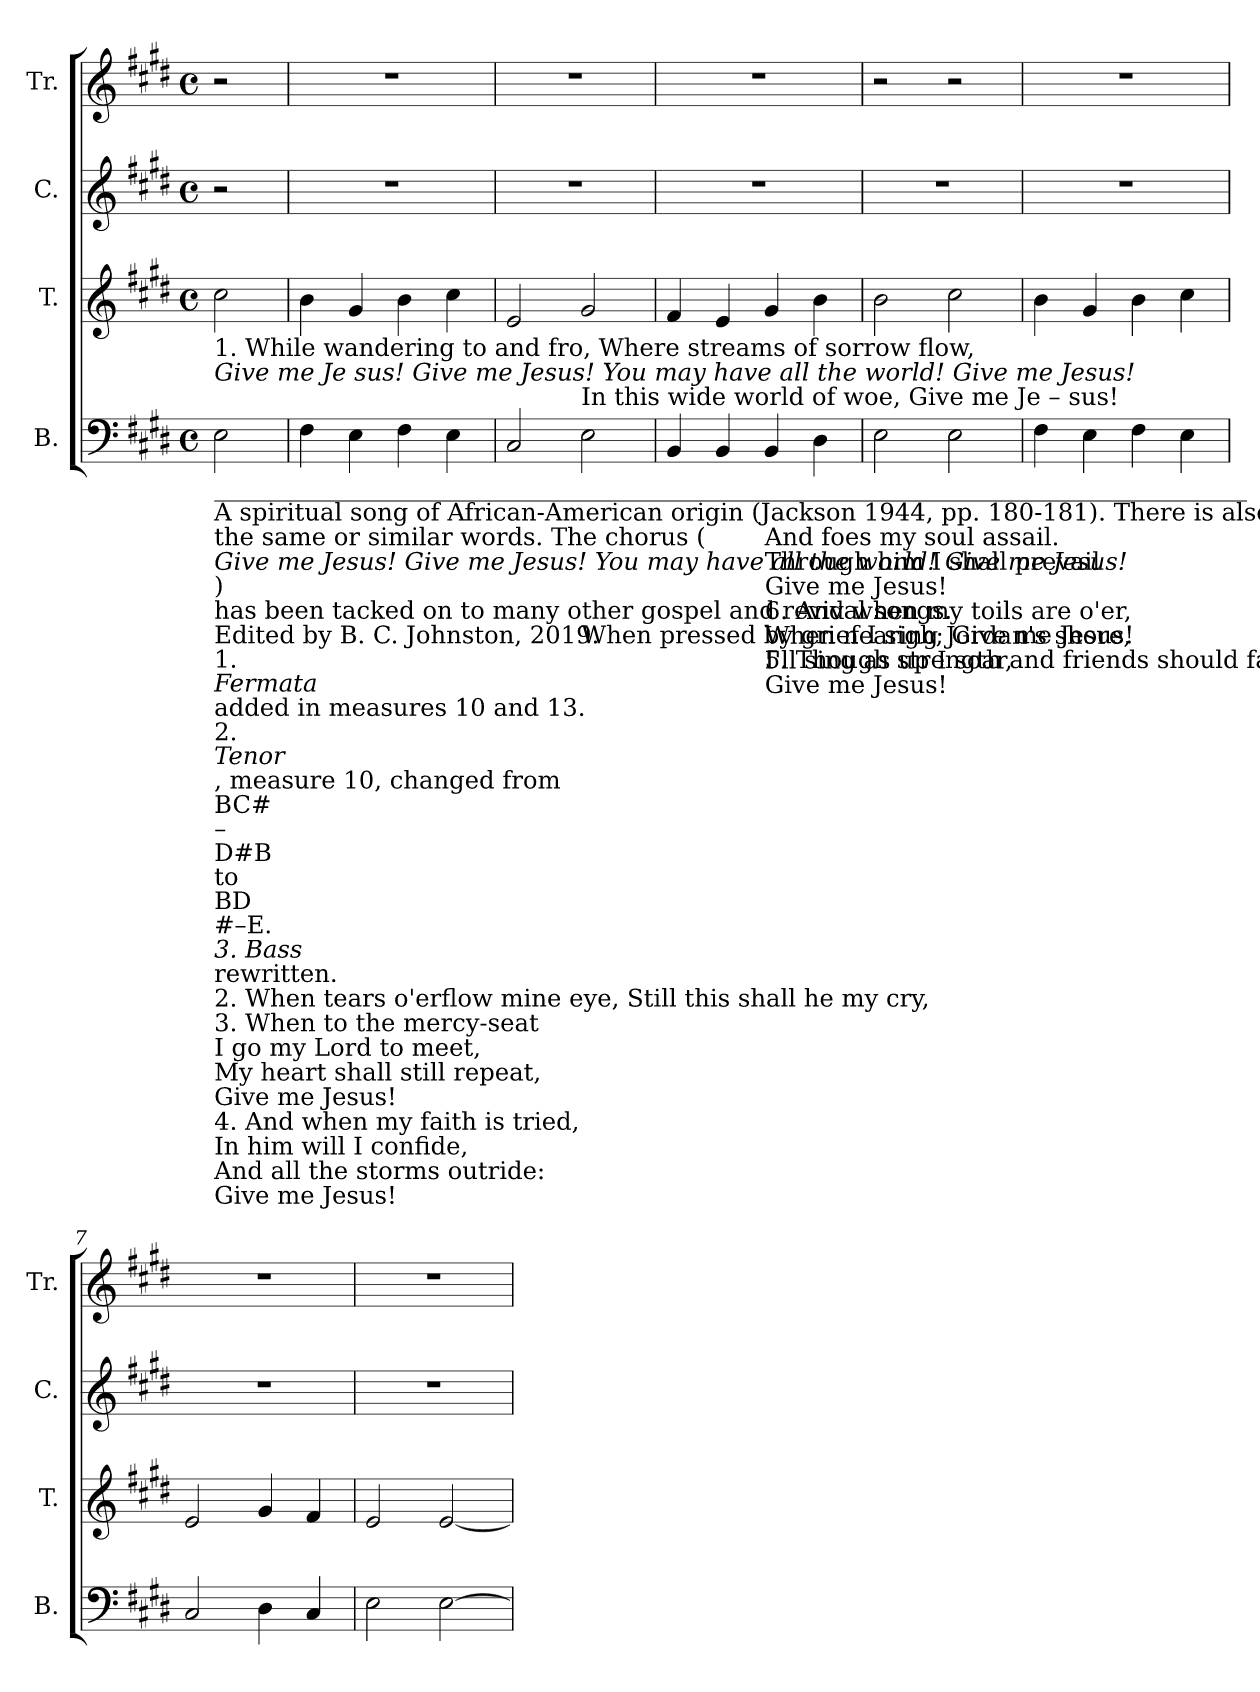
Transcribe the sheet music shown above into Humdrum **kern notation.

**kern	**kern	**kern	**kern
*part4	*part3	*part2	*part1
*staff4	*staff3	*staff2	*staff1
*I"B.	*I"T.	*I"C.	*I"Tr.
*I'B.	*I'T.	*I'C.	*I'Tr.
*clefF4	*clefG2	*clefG2	*clefG2
*k[f#c#g#d#]	*k[f#c#g#d#]	*k[f#c#g#d#]	*k[f#c#g#d#]
*M4/4	*M4/4	*M4/4	*M4/4
*met(c)	*met(c)	*met(c)	*met(c)
*MM90	*MM90	*MM90	*MM90
=1	=1	=1	=1
!	!LO:TX:b:t=1. While wandering to and fro,                   Where streams of sorrow flow,	!	!
!	!LO:TX:b:i:t=Give me Je sus! Give me Jesus! You may have all  the world!  Give me Jesus!	!	!
!LO:TX:b:t=_____________________________________________________________________________________	!	!	!
!LO:TX:b:t=A spiritual song of African-American origin (Jackson 1944, pp. 180-181).  There is also a different hymn-tune using	!	!	!
!LO:TX:b:t=the same or similar words. The chorus (	!	!	!
!LO:TX:b:i:t=Give me Jesus! Give me Jesus! You may have all the world! Give me Jesus!	!	!	!
!LO:TX:b:t=)	!	!	!
!LO:TX:b:t=has been tacked on to many other gospel and revival songs.	!	!	!
!LO:TX:b:t=Edited by B. C. Johnston, 2019.	!	!	!
!LO:TX:b:t=1.	!	!	!
!LO:TX:b:i:t=Fermata	!	!	!
!LO:TX:b:t=added in measures 10 and 13.	!	!	!
!LO:TX:b:t=2.	!	!	!
!LO:TX:b:i:t=Tenor	!	!	!
!LO:TX:b:t=, measure 10, changed from	!	!	!
!LO:TX:b:t=BC#	!	!	!
!LO:TX:b:t=–	!	!	!
!LO:TX:b:t=D#B	!	!	!
!LO:TX:b:t=to	!	!	!
!LO:TX:b:t=BD	!	!	!
!LO:TX:b:t=#–E.	!	!	!
!LO:TX:b:i:t=3. Bass	!	!	!
!LO:TX:b:t=rewritten.	!	!	!
!LO:TX:b:t=2. When tears o'erflow mine eye,             Still this shall he my cry,	!	!	!
!LO:TX:b:t=3. When to the mercy-seat	!	!	!
!LO:TX:b:t=I go my Lord to meet,	!	!	!
!LO:TX:b:t=My heart shall still repeat,	!	!	!
!LO:TX:b:t=Give me Jesus!	!	!	!
!LO:TX:b:t=4. And when my faith is tried,	!	!	!
!LO:TX:b:t=In him will I confide,	!	!	!
!LO:TX:b:t=And all the storms outride&colon;	!	!	!
!LO:TX:b:t=Give me Jesus!	!	!	!
2E\	2cc#\	2r	2r
=2	=2	=2	=2
4F#\	4b\	1r	1r
4E\	4g#/	.	.
4F#\	4b\	.	.
4E\	4cc#\	.	.
=3	=3	=3	=3
2C#/	2e/	1r	1r
!	!LO:TX:b:t=In this wide world of woe,              Give me  Je – sus!	!	!
!LO:TX:b:t=When pressed by grief I sigh;              Give me Jesus!	!	!	!
2E\	2g#/	.	.
=4	=4	=4	=4
4BB/	4f#/	1r	1r
4BB/	4e/	.	.
!LO:TX:b:t=5. Though strength and friends should fail,	!	!	!
!LO:TX:b:t=And foes my soul assail.	!	!	!
!LO:TX:b:t=Through him I shall prevail	!	!	!
!LO:TX:b:t=Give me Jesus!	!	!	!
!LO:TX:b:t=6. And when my toils are o'er,	!	!	!
!LO:TX:b:t=When nearing Jordan's shore,	!	!	!
!LO:TX:b:t=I'll sing as up I soar,	!	!	!
!LO:TX:b:t=Give me Jesus!	!	!	!
4BB/	4g#/	.	.
4D#\	4b\	.	.
=5	=5	=5	=5
2E\	2b\	1r	2r
2E\	2cc#\	.	2r
=6	=6	=6	=6
4F#\	4b\	1r	1r
4E\	4g#/	.	.
4F#\	4b\	.	.
4E\	4cc#\	.	.
=7	=7	=7	=7
2C#/	2e/	1r	1r
4D#\	4g#/	.	.
4C#/	4f#/	.	.
=8	=8	=8	=8
2E\	2e/	1r	1r
[2E\	[2e/	.	.
=	=	=	=
*-	*-	*-	*-
